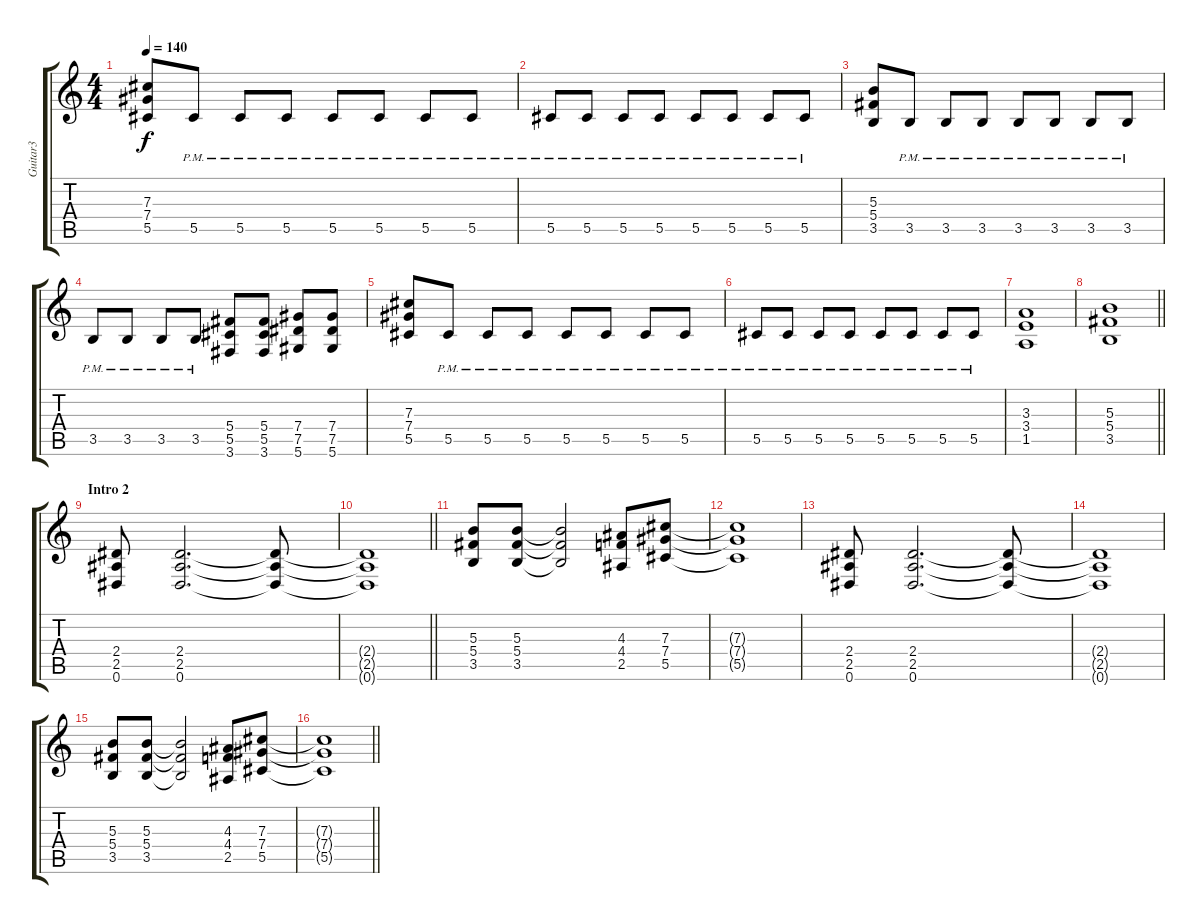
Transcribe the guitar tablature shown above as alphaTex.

\track ("Guitar3" "Guitar3") {instrument distortionguitar}
\staff {score tabs}
\tuning (Eb4 Bb3 Gb3 Db3 Ab2 Eb2) {hide}
\ts (4 4)
\tempo 140
\clef g2
\ks c
(7.3 7.4 5.5).8{dy f} 5.5{pm}.8 5.5{pm}.8 5.5{pm}.8 5.5{pm}.8 5.5{pm}.8 5.5{pm}.8 5.5{pm}.8 |
5.5{pm}.8 5.5{pm}.8 5.5{pm}.8 5.5{pm}.8 5.5{pm}.8 5.5{pm}.8 5.5{pm}.8 5.5{pm}.8 |
(5.3 5.4 3.5).8 3.5{pm}.8 3.5{pm}.8 3.5{pm}.8 3.5{pm}.8 3.5{pm}.8 3.5{pm}.8 3.5{pm}.8 |
3.5{pm}.8 3.5{pm}.8 3.5{pm}.8 3.5{pm}.8 (5.4 5.5 3.6).8 (5.4 5.5 3.6).8 (7.4 7.5 5.6).8 (7.4 7.5 5.6).8 |
(7.3 7.4 5.5).8 5.5{pm}.8 5.5{pm}.8 5.5{pm}.8 5.5{pm}.8 5.5{pm}.8 5.5{pm}.8 5.5{pm}.8 |
5.5{pm}.8 5.5{pm}.8 5.5{pm}.8 5.5{pm}.8 5.5{pm}.8 5.5{pm}.8 5.5{pm}.8 5.5{pm}.8 |
(3.3 3.4 1.5).1 |
\barLineRight lightlight
(5.3 5.4 3.5).1 |
\section ("" "Intro 2")
(2.4 2.5 0.6).8 (2.4 2.5 0.6).2{d} (2.4{t} 2.5{t} 0.6{t}).8 |
\barLineRight lightlight
(2.4{t} 2.5{t} 0.6{t}).1 |
(5.3 5.4 3.5).8 (5.3 5.4 3.5).8 (5.3{t} 5.4{t} 3.5{t}).2 (4.3 4.4 2.5).8 (7.3 7.4 5.5).8 |
(7.3{t} 7.4{t} 5.5{t}).1 |
(2.4 2.5 0.6).8 (2.4 2.5 0.6).2{d} (2.4{t} 2.5{t} 0.6{t}).8 |
(2.4{t} 2.5{t} 0.6{t}).1 |
(5.3 5.4 3.5).8 (5.3 5.4 3.5).8 (5.3{t} 5.4{t} 3.5{t}).2 (4.3 4.4 2.5).8 (7.3 7.4 5.5).8 |
\barLineRight lightlight
(7.3{t} 7.4{t} 5.5{t}).1
